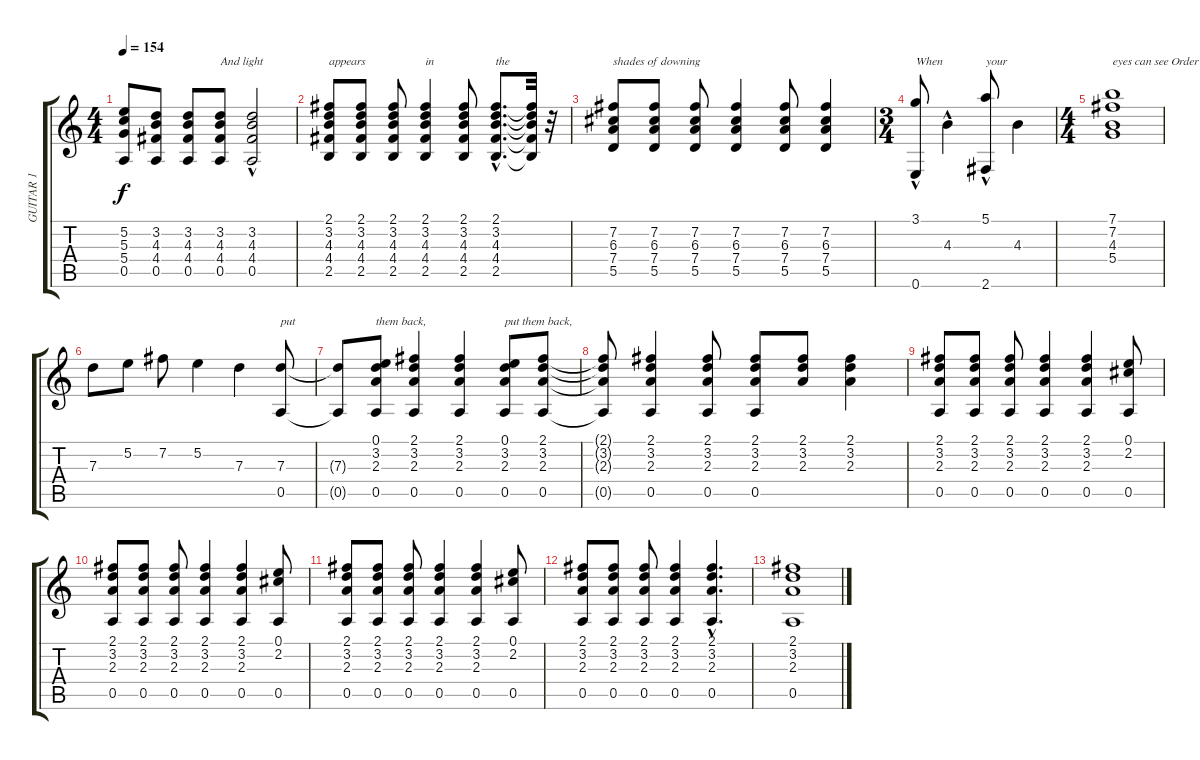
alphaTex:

\track ("GUITAR 1" "GUITAR 1") {instrument acousticguitarsteel}
\staff {score tabs}
\tuning (E4 B3 G3 D3 A2 E2) {hide}
\ts (4 4)
\tempo 154
\clef g2
\ks c
(5.2{t} 5.3{t} 5.4{t} 0.5{t}).8{dy f} (3.2 4.3 4.4 0.5).8 (3.2 4.3 4.4 0.5).8 (3.2 4.3 4.4 0.5).8{txt "And light "} (3.2 4.3{hac} 4.4 0.5).2 |
(2.1 3.2 4.3 4.4 2.5).8{txt "appears"} (2.1 3.2 4.3 4.4 2.5).8 (2.1 3.2 4.3 4.4 2.5).8 (2.1 3.2 4.3 4.4 2.5).4{txt "in"} (2.1 3.2 4.3 4.4 2.5).8 (2.1{hac} 3.2{hac} 4.3{hac} 4.4 2.5{hac}).8{d txt "the"} (2.1{t} 3.2{t} 4.3{t} 4.4{t} 2.5{t}).32 r.32 |
(7.2 6.3 7.4 5.5).8{txt "shades of downing"} (7.2 6.3 7.4 5.5).8 (7.2 6.3 7.4 5.5).8 (7.2 6.3 7.4 5.5).4 (7.2 6.3 7.4 5.5).8 (7.2 6.3 7.4 5.5).4 |
\ts (3 4)
(3.1{hac} 0.6{hac}).8{txt "When"} 4.3{hac}.4 (5.1{hac} 2.6{hac}).8{txt "your"} 4.3.4 |
\ts (4 4)
(7.1 7.2 4.3 5.4).1{txt "eyes can see Order the pieces, "} |
7.3.8 5.2.8 7.2.8 5.2.4 7.3.4 (7.3 0.5).8{txt "put "} |
(7.3{t} 0.5{t}).8 (0.1 3.2 2.3 0.5).8{txt "them back,"} (2.1 3.2 2.3 0.5).4 (2.1 3.2 2.3 0.5).4 (0.1 3.2 2.3 0.5).8{txt "put them back,"} (2.1 3.2 2.3 0.5).8 |
(2.1{t} 3.2{t} 2.3{t} 0.5{t}).8 (2.1 3.2 2.3 0.5).4 (2.1 3.2 2.3 0.5).8 (2.1 3.2 2.3 0.5).8 (2.1 3.2 2.3).8 (2.1 3.2 2.3).4 |
(2.1 3.2 2.3 0.5).8 (2.1 3.2 2.3 0.5).8 (2.1 3.2 2.3 0.5).8 (2.1 3.2 2.3 0.5).4 (2.1 3.2 2.3 0.5).4 (0.1 2.2 0.5).8 |
(2.1 3.2 2.3 0.5).8 (2.1 3.2 2.3 0.5).8 (2.1 3.2 2.3 0.5).8 (2.1 3.2 2.3 0.5).4 (2.1 3.2 2.3 0.5).4 (0.1 2.2 0.5).8 |
(2.1 3.2 2.3 0.5).8 (2.1 3.2 2.3 0.5).8 (2.1 3.2 2.3 0.5).8 (2.1 3.2 2.3 0.5).4 (2.1 3.2 2.3 0.5).4 (0.1 2.2 0.5).8 |
(2.1 3.2 2.3 0.5).8 (2.1 3.2 2.3 0.5).8 (2.1 3.2 2.3 0.5).8 (2.1 3.2 2.3 0.5).4 (2.1{hac} 3.2{hac} 2.3{hac} 0.5{hac}).4{d} |
(2.1 3.2 2.3 0.5).1
